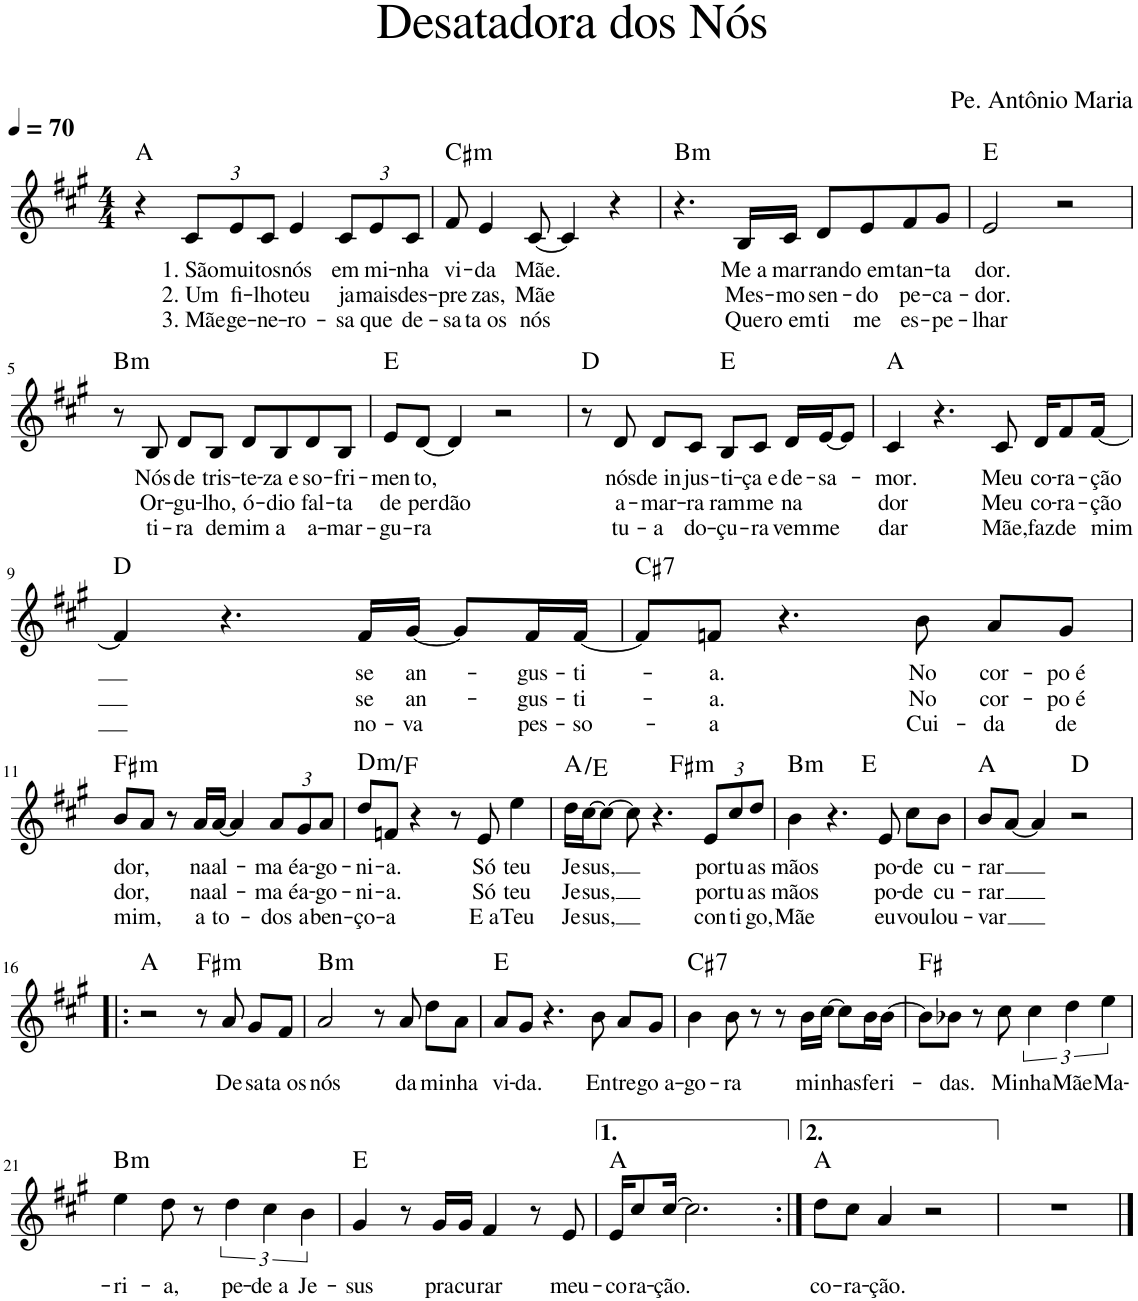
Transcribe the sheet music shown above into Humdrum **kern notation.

**kern	**text	**text	**text	**harte
*part1	*part1	*part1	*part1	*part1
*staff1	*staff1	*staff1	*staff1	*
*I"Voz	*	*	*	*
*I'Vo.	*	*	*	*
*clefG2	*	*	*	*
*k[f#c#g#]	*	*	*	*
*M4/4	*	*	*	*
*MM70	*	*	*	*
=1	=1	=1	=1	=1
4r	.	.	.	A:maj
*Xbrackettup	*	*	*	*
!	!LO:LY:b	!LO:LY:b	!LO:LY:b	!
12c#/L	1. São	2. Um	3. Mãe	.
!	!LO:LY:b	!LO:LY:b	!LO:LY:b	!
12e/	mui-	fi-	ge-	.
!	!LO:LY:b	!LO:LY:b	!LO:LY:b	!
12c#/J	-tos	-lho	-ne-	.
!	!LO:LY:b	!LO:LY:b	!LO:LY:b	!
4e/	nós	teu	-ro-	.
!	!LO:LY:b	!LO:LY:b	!LO:LY:b	!
12c#/L	em	ja-	-sa	.
!	!LO:LY:b	!LO:LY:b	!LO:LY:b	!
12e/	mi-	-mais	que	.
!	!LO:LY:b	!LO:LY:b	!LO:LY:b	!
12c#/J	-nha	des-	de-	.
=2	=2	=2	=2	=2
!	!LO:LY:b	!LO:LY:b	!LO:LY:b	!LO:H:kt=m
8f#/	vi-	-pre-	-sa-	C#:min
!	!LO:LY:b	!LO:LY:b	!LO:LY:b	!
4e/	-da	-zas,	-ta os	.
!	!LO:LY:b	!LO:LY:b	!LO:LY:b	!
[8c#/	Mãe.	Mãe	nós	.
4c#/]	.	.	.	.
4r	.	.	.	.
=3	=3	=3	=3	=3
!	!	!	!	!LO:H:kt=m
4.r	.	.	.	B:min
!	!LO:LY:b	!LO:LY:b	!LO:LY:b	!
16B/LL	Me a-	Mes-	Que-	.
!	!LO:LY:b	!LO:LY:b	!LO:LY:b	!
16c#/JJ	-mar-	-mo	-ro em	.
!	!LO:LY:b	!LO:LY:b	!LO:LY:b	!
8d/L	-ran-	sen-	ti	.
!	!LO:LY:b	!LO:LY:b	!LO:LY:b	!
8e/	-do em	-do	me	.
!	!LO:LY:b	!LO:LY:b	!LO:LY:b	!
8f#/	tan-	pe-	es-	.
!	!LO:LY:b	!LO:LY:b	!LO:LY:b	!
8g#/J	-ta	-ca-	-pe-	.
=4	=4	=4	=4	=4
!	!LO:LY:b	!LO:LY:b	!LO:LY:b	!
2e/	dor.	-dor.	-lhar	E:maj
2r	.	.	.	.
!!LO:LB:g=z
=5	=5	=5	=5	=5
!	!	!	!	!LO:H:kt=m
8r	.	.	.	B:min
!	!LO:LY:b	!LO:LY:b	!LO:LY:b	!
8B/	Nós	Or-	ti-	.
!	!LO:LY:b	!LO:LY:b	!LO:LY:b	!
8d/L	de	-gu-	-ra	.
!	!LO:LY:b	!LO:LY:b	!LO:LY:b	!
8B/J	tris-	-lho,	de	.
!	!LO:LY:b	!LO:LY:b	!LO:LY:b	!
8d/L	-te-	ó-	mim	.
!	!LO:LY:b	!LO:LY:b	!LO:LY:b	!
8B/	-za e	-dio	a	.
!	!LO:LY:b	!LO:LY:b	!LO:LY:b	!
8d/	so-	fal-	a-	.
!	!LO:LY:b	!LO:LY:b	!LO:LY:b	!
8B/J	-fri-	-ta	-mar-	.
=6	=6	=6	=6	=6
!	!LO:LY:b	!LO:LY:b	!LO:LY:b	!
8e/L	-men-	de	-gu-	E:maj
!	!LO:LY:b	!LO:LY:b	!LO:LY:b	!
[8d/J	-to,	per-	-ra	.
!	!	!LO:LY:b	!	!
4d/]	.	-dão	.	.
2r	.	.	.	.
=7	=7	=7	=7	=7
8r	.	.	.	D:maj
!	!LO:LY:b	!LO:LY:b	!LO:LY:b	!
8d/	nós	a-	tu-	.
!	!LO:LY:b	!LO:LY:b	!LO:LY:b	!
8d/L	de in-	-mar-	-a	.
!	!LO:LY:b	!LO:LY:b	!LO:LY:b	!
8c#/J	-jus-	-ra-	do-	.
!	!LO:LY:b	!LO:LY:b	!LO:LY:b	!
8B/L	-ti-	-ram	-çu-	E:maj
!	!LO:LY:b	!LO:LY:b	!LO:LY:b	!
8c#/J	-ça e	me	-ra	.
!	!LO:LY:b	!LO:LY:b	!LO:LY:b	!
16d/LL	de-	na	vem	.
!	!LO:LY:b	!	!LO:LY:b	!
[16e/J	-sa-	.	me	.
8e/J]	.	.	.	.
=8	=8	=8	=8	=8
!	!LO:LY:b	!LO:LY:b	!LO:LY:b	!
4c#/	-mor.	dor	dar	A:maj
4.r	.	.	.	.
!	!LO:LY:b	!LO:LY:b	!LO:LY:b	!
8c#/	Meu	Meu	Mãe,	.
!	!LO:LY:b	!LO:LY:b	!LO:LY:b	!
16d/KL	co-	co-	faz	.
!	!LO:LY:b	!LO:LY:b	!LO:LY:b	!
8f#/	-ra-	-ra-	de	.
!	!LO:LY:b	!LO:LY:b	!LO:LY:b	!
[16f#/Jk	-ção	-ção	mim	.
!!LO:LB:g=z
=9	=9	=9	=9	=9
4f#/]	.	.	.	D:maj
4.r	.	.	.	.
!	!LO:LY:b	!LO:LY:b	!LO:LY:b	!
16f#/LL	se	se	no-	.
!	!LO:LY:b	!LO:LY:b	!LO:LY:b	!
[16g#/JJ	an-	an-	-va	.
8g#/L]	.	.	.	.
!	!LO:LY:b	!LO:LY:b	!LO:LY:b	!
16f#/L	-gus-	-gus-	-pes-	.
!	!LO:LY:b	!LO:LY:b	!LO:LY:b	!
[16f#/JJ	-ti-	-ti-	-so-	.
=10	=10	=10	=10	=10
!	!	!	!	!LO:H:kt=7
8f#/L]	.	.	.	C#:7
!	!LO:LY:b	!LO:LY:b	!LO:LY:b	!
8fn/J	-a.	-a.	-a	.
4.r	.	.	.	.
!	!LO:LY:b	!LO:LY:b	!LO:LY:b	!
8b\	No	No	Cui-	.
!	!LO:LY:b	!LO:LY:b	!LO:LY:b	!
8a/L	cor-	cor-	-da	.
!	!LO:LY:b	!LO:LY:b	!LO:LY:b	!
8g#/J	-po é	-po é	de	.
!!LO:LB:g=z
=11	=11	=11	=11	=11
!	!LO:LY:b	!LO:LY:b	!LO:LY:b	!LO:H:kt=m
8b/L	dor,	dor,	mim,	F#:min
8a/J	.	.	.	.
8r	.	.	.	.
!	!LO:LY:b	!LO:LY:b	!LO:LY:b	!
16a/LL	na	na	a	.
!	!LO:LY:b	!LO:LY:b	!LO:LY:b	!
[16a/JJ	al-	al-	to-	.
4a/]	.	.	.	.
!	!LO:LY:b	!LO:LY:b	!LO:LY:b	!
12a/L	-ma é	-ma é	-dos	.
!	!LO:LY:b	!LO:LY:b	!LO:LY:b	!
12g#/	a-	a-	a-	.
!	!LO:LY:b	!LO:LY:b	!LO:LY:b	!
12a/J	-go-	-go-	-ben-	.
=12	=12	=12	=12	=12
!	!LO:LY:b	!LO:LY:b	!LO:LY:b	!LO:H:kt=m
8dd/L	-ni-	-ni-	-ço-	D:min/b3
!	!LO:LY:b	!LO:LY:b	!LO:LY:b	!
8fn/J	-a.	-a.	-a	.
4r	.	.	.	.
8r	.	.	.	.
!	!LO:LY:b	!LO:LY:b	!LO:LY:b	!
8e/	Só	Só	E a	.
!	!LO:LY:b	!LO:LY:b	!LO:LY:b	!
4ee\	teu	teu	Teu	.
=13	=13	=13	=13	=13
!	!LO:LY:b	!LO:LY:b	!LO:LY:b	!
*^	*	*	*	*
16dd\LL	2ryy	Je-	Je-	Je-	A:maj/5
!	!	!LO:LY:b	!LO:LY:b	!LO:LY:b	!
[16cc#\J	.	-sus,	-sus,	-sus,	.
8cc#\J_	.	.	.	.	.
8cc#\]	.	.	.	.	.
4.r	.	.	.	.	.
!	!	!	!	!	!LO:H:kt=m
.	2ryy	.	.	.	F#:min
!	!	!LO:LY:b	!LO:LY:b	!LO:LY:b	!
12e/L	.	por	por	con-	.
!	!	!LO:LY:b	!LO:LY:b	!LO:LY:b	!
12cc#/	.	tu-	tu-	-ti-	.
!	!	!LO:LY:b	!LO:LY:b	!LO:LY:b	!
12dd/J	.	-as	-as	-go,	.
=14	=14	=14	=14	=14	=14
!	!	!LO:LY:b	!LO:LY:b	!LO:LY:b	!LO:H:kt=m
4b\	2ryy	mãos	mãos	Mãe	B:min
4.r	.	.	.	.	.
.	2ryy	.	.	.	E:maj
!	!	!LO:LY:b	!LO:LY:b	!LO:LY:b	!
8e/	.	po-	po-	eu	.
!	!	!LO:LY:b	!LO:LY:b	!LO:LY:b	!
8cc#\L	.	-de	-de	vou	.
!	!	!LO:LY:b	!LO:LY:b	!LO:LY:b	!
8b\J	.	cu-	cu-	lou-	.
=15	=15	=15	=15	=15	=15
!	!	!LO:LY:b	!LO:LY:b	!LO:LY:b	!
*v	*v	*	*	*	*
8b/L	-rar	-rar	-var	A:maj
[8a/J	.	.	.	.
4a/]	.	.	.	.
2r	.	.	.	D:maj
!!LO:LB:g=z
=16!|:	=16!|:	=16!|:	=16!|:	=16!|:
2r	.	.	.	A:maj
!	!	!	!	!LO:H:kt=m
8r	.	.	.	F#:min
!	!LO:LY:b	!	!	!
8a/	De-	.	.	.
!	!LO:LY:b	!	!	!
8g#/L	-sa-	.	.	.
!	!LO:LY:b	!	!	!
8f#/J	-ta os	.	.	.
=17	=17	=17	=17	=17
!	!LO:LY:b	!	!	!LO:H:kt=m
2a/	nós	.	.	B:min
8r	.	.	.	.
!	!LO:LY:b	!	!	!
8a/	da	.	.	.
!	!LO:LY:b	!	!	!
8dd\L	mi-	.	.	.
!	!LO:LY:b	!	!	!
8a\J	-nha	.	.	.
=18	=18	=18	=18	=18
!	!LO:LY:b	!	!	!
8a/L	vi-	.	.	E:maj
!	!LO:LY:b	!	!	!
8g#/J	-da.	.	.	.
4.r	.	.	.	.
!	!LO:LY:b	!	!	!
8b\	En-	.	.	.
!	!LO:LY:b	!	!	!
8a/L	-tre-	.	.	.
!	!LO:LY:b	!	!	!
8g#/J	-go a-	.	.	.
=19	=19	=19	=19	=19
!	!LO:LY:b	!	!	!LO:H:kt=7
4b\	-go-	.	.	C#:7
!	!LO:LY:b	!	!	!
8b\	-ra	.	.	.
8r	.	.	.	.
8r	.	.	.	.
!	!LO:LY:b	!	!	!
16b\LL	mi-	.	.	.
!	!LO:LY:b	!	!	!
[16cc#\JJ	-nhas	.	.	.
8cc#\L]	.	.	.	.
!	!LO:LY:b	!	!	!
16b\L	fe-	.	.	.
!	!LO:LY:b	!	!	!
[16b\JJ	-ri-	.	.	.
=20	=20	=20	=20	=20
8b\L]	.	.	.	F#:maj
!	!LO:LY:b	!	!	!
8b-X\J	-das.	.	.	.
8r	.	.	.	.
!	!LO:LY:b	!	!	!
8cc#\	Mi-	.	.	.
*brackettup	*	*	*	*
!	!LO:LY:b	!	!	!
6cc#\	-nha	.	.	.
!	!LO:LY:b	!	!	!
6dd\	Mãe	.	.	.
!	!LO:LY:b	!	!	!
6ee\	Ma-	.	.	.
!!LO:LB:g=z
=21	=21	=21	=21	=21
!	!LO:LY:b	!	!	!LO:H:kt=m
4ee\	-ri-	.	.	B:min
!	!LO:LY:b	!	!	!
8dd\	-a,	.	.	.
8r	.	.	.	.
!	!LO:LY:b	!	!	!
6dd\	pe-	.	.	.
!	!LO:LY:b	!	!	!
6cc#\	-de a	.	.	.
!	!LO:LY:b	!	!	!
6b\	Je-	.	.	.
=22	=22	=22	=22	=22
!	!LO:LY:b	!	!	!
4g#/	-sus	.	.	E:maj
8r	.	.	.	.
!	!LO:LY:b	!	!	!
16g#/LL	pra	.	.	.
!	!LO:LY:b	!	!	!
16g#/JJ	cu-	.	.	.
!	!LO:LY:b	!	!	!
4f#/	-rar	.	.	.
8r	.	.	.	.
!	!LO:LY:b	!	!	!
8e/	meu-	.	.	.
=23	=23	=23	=23	=23
!	!LO:LY:b	!	!	!
16e/KL	-co-	.	.	A:maj
!	!LO:LY:b	!	!	!
8cc#/	-ra-	.	.	.
!	!LO:LY:b	!	!	!
[16cc#/Jk	-ção.	.	.	.
2.cc#\]	.	.	.	.
=24:|!	=24:|!	=24:|!	=24:|!	=24:|!
!	!LO:LY:b	!	!	!
8dd\L	co-	.	.	A:maj
!	!LO:LY:b	!	!	!
8cc#\J	-ra-	.	.	.
!	!LO:LY:b	!	!	!
4a/	-ção.	.	.	.
2r	.	.	.	.
=25	=25	=25	=25	=25
1r	.	.	.	.
==	==	==	==	==
*-	*-	*-	*-	*-
